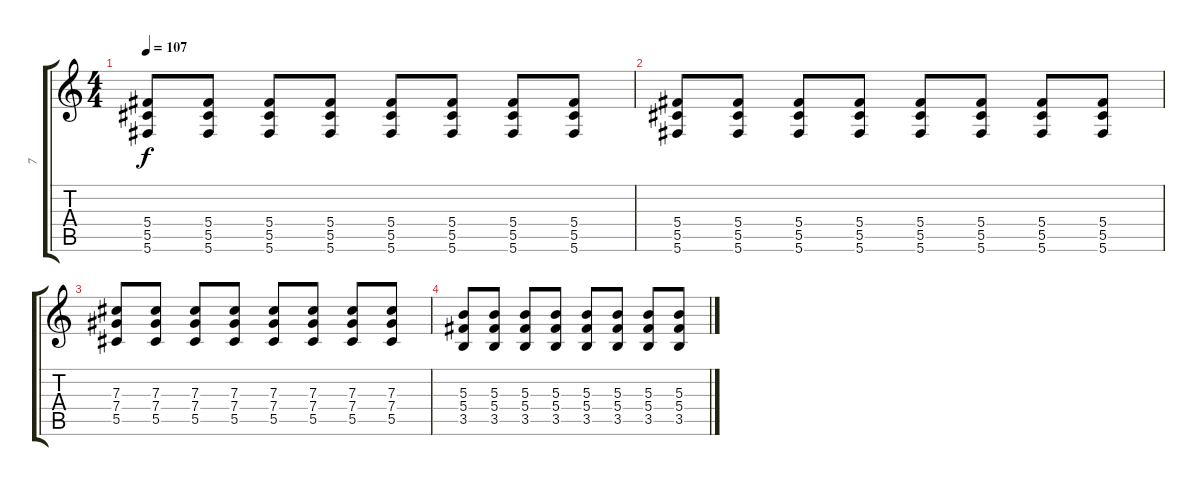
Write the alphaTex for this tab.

\track ("7" "7") {instrument overdrivenguitar}
\staff {score tabs}
\tuning (Eb4 Bb3 Gb3 Db3 Ab2 Db2) {hide}
\ts (4 4)
\tempo 107
\clef g2
\ks c
(5.4 5.5 5.6).8{dy f} (5.4 5.5 5.6).8 (5.4 5.5 5.6).8 (5.4 5.5 5.6).8 (5.4 5.5 5.6).8 (5.4 5.5 5.6).8 (5.4 5.5 5.6).8 (5.4 5.5 5.6).8 |
(5.4 5.5 5.6).8 (5.4 5.5 5.6).8 (5.4 5.5 5.6).8 (5.4 5.5 5.6).8 (5.4 5.5 5.6).8 (5.4 5.5 5.6).8 (5.4 5.5 5.6).8 (5.4 5.5 5.6).8 |
(7.3 7.4 5.5).8 (7.3 7.4 5.5).8 (7.3 7.4 5.5).8 (7.3 7.4 5.5).8 (7.3 7.4 5.5).8 (7.3 7.4 5.5).8 (7.3 7.4 5.5).8 (7.3 7.4 5.5).8 |
(5.3 5.4 3.5).8 (5.3 5.4 3.5).8 (5.3 5.4 3.5).8 (5.3 5.4 3.5).8 (5.3 5.4 3.5).8 (5.3 5.4 3.5).8 (5.3 5.4 3.5).8 (5.3 5.4 3.5).8
